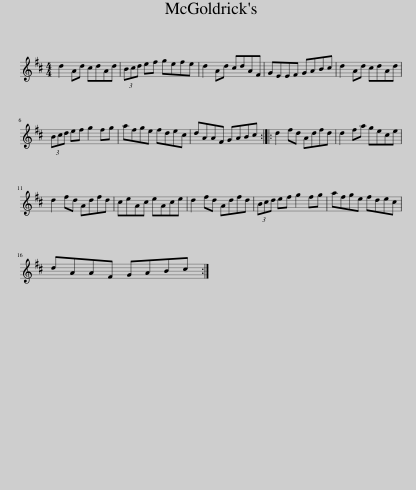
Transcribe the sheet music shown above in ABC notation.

X:1
L:1/8
M:4/4
I:linebreak $
K:D
V:1 treble
V:1
 d2 Ad cdAd | (3Bcd ef gefe | d2 Ad cdAF | GEEF GABc | d2 Ad cdAd |$ %5
 (3Bcd ef g2 fg | afge fdec | dAAF GABc :: d2 fd Adfd | d2 fa gece |$ %10
 d2 fd Adfd | ceAc eAce | d2 fd Adfd | (3Bcd ef g2 fg | afge fdec |$ %15
 dAAF GABc :| %16
